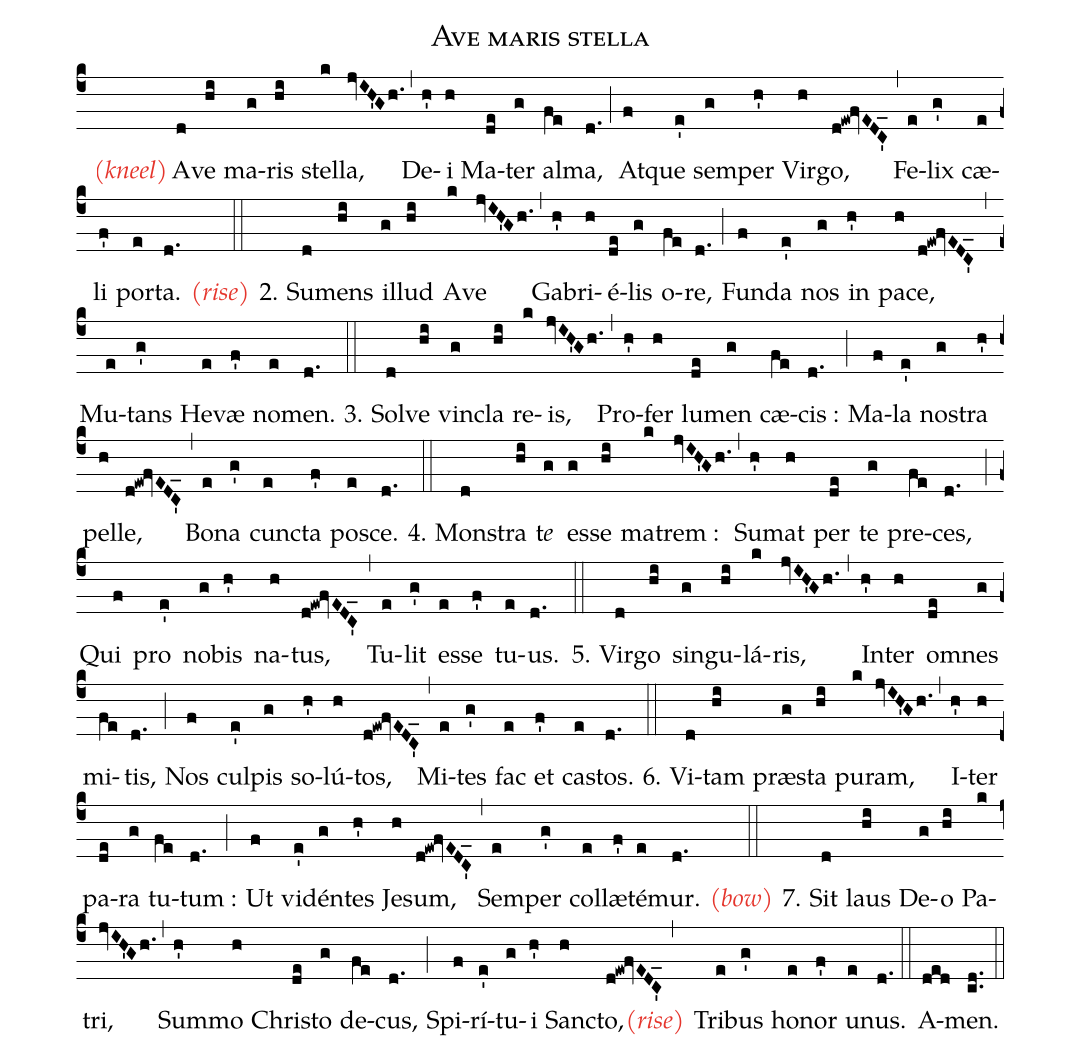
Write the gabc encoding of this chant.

name:Ave maris stella;
office-part:Hymnus;
mode:1;
%%
(c4) ()<c><i><sp>(</sp>kneel<sp>)</sp></i></c>() A(d)ve(hi) ma(g)ris(hi) stel(k)la,(jvIH'Gh.) (,) De(h')i(h) Ma(de)ter(g) al(fe)ma,(d.) (;) At(f)que(e') sem(g)per(h') Vir(h)go,(d!ew!fvEDC'_) (,) Fe(e)lix(g') cæ(e)li(f') por(e)ta.(d.) <c><i><sp>(</sp>rise<sp>)</sp></i></c>(::)
2. Su(d)mens(hi) il(g)lud(hi) <nlba>A(k)ve(jvIH'Gh.) </nlba>(,) Ga(h')bri(h)é(de)lis(g) o(fe)re,(d.) (;) Fun(f)da(e') nos(g) in(h') pa(h)ce,(d!ew!fvEDC'_) (,) Mu(e)tans(g') He(e)væ(f') no(e)men.(d.) (::)
3. Sol(d)ve(hi) vin(g)cla(hi) re(k)is,(jvIH'Gh.) (,) Pro(h')fer(h) lu(de)men(g) cæ(fe)cis :(d.) (;) Ma(f)la(e') no(g)stra(h') pel(h)le,(d!ew!fvEDC'_) (,) Bo(e)na(g') cun(e)cta(f') po(e)sce.(d.) (::)
4. Mon(d)stra(hi) t<i>e</i>(g) es(g)se(hi) ma(k)trem :(jvIH'Gh.) (,) Su(h')mat(h) per(de) te(g) pre(fe)ces,(d.) (;) Qui(f) pro(e') no(g)bis(h') na(h)tus,(d!ew!fvEDC'_) (,) Tu(e)lit(g') es(e)se(f') tu(e)us.(d.) (::)
5. Vir(d)go(hi) sin(g)gu(hi)lá(k)ris,(jvIH'Gh.) (,) In(h')ter(h) o(de)mnes(g) mi(fe)tis,(d.) (;) Nos(f) cul(e')pis(g) so(h')lú(h)tos,(d!ew!fvEDC'_) (,) Mi(e)tes(g') fac(e) et(f') ca(e)stos.(d.) (::)
6. Vi(d)tam(hi) præ(g)sta(hi) pu(k)ram,(jvIH'Gh.) (,) I(h')ter(h) pa(de)ra(g) tu(fe)tum :(d.) (;) Ut(f) vi(e')dén(g)tes(h') Je(h)sum,(d!ew!fvEDC'_) (,) Sem(e)per(g') col(e)læ(f')té(e)mur.(d.) <c><i><sp>(</sp>bow<sp>)</sp></i></c>(::)
7. Sit(d) laus(hi) De(g)o(hi) Pa(k)tri,(jvIH'Gh.) (,) Sum(h')mo(h) Chri(de)sto(g) de(fe)cus,(d.) (;) Spi(f)rí(e')tu(g)i(h') San(h)cto,(d!ew!fvEDC'_) (,)<c><i><sp>(</sp>rise<sp>)</sp></i></c>() Tri(e)bus(g') ho(e)nor(f') u(e)nus.(d.) (::) A(ded)men.(cd..) (::)
